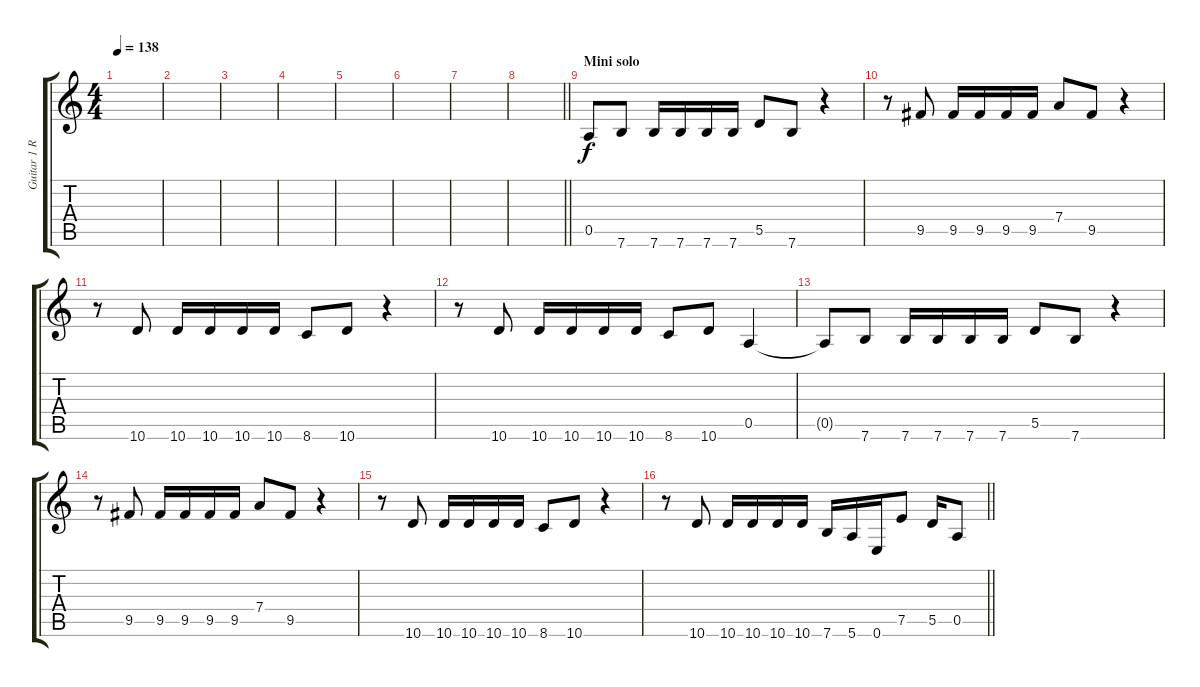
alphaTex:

\track ("Guitar 1 R" "Guitar 1 R") {instrument overdrivenguitar}
\staff {score tabs}
\tuning (E4 B3 G3 D3 A2 E2) {hide}
\ts (4 4)
\tempo 138
\clef g2
\ks c
|
|
|
|
|
|
|
\barLineRight lightlight
|
\section ("" "Mini solo")
0.5.8 7.6.8 7.6.16 7.6.16 7.6.16 7.6.16 5.5.8 7.6.8 r.4 |
r.8 9.5.8 9.5.16 9.5.16 9.5.16 9.5.16 7.4.8 9.5.8 r.4 |
r.8 10.6.8 10.6.16 10.6.16 10.6.16 10.6.16 8.6.8 10.6.8 r.4 |
r.8 10.6.8 10.6.16 10.6.16 10.6.16 10.6.16 8.6.8 10.6.8 0.5.4 |
0.5{t}.8 7.6.8 7.6.16 7.6.16 7.6.16 7.6.16 5.5.8 7.6.8 r.4 |
r.8 9.5.8 9.5.16 9.5.16 9.5.16 9.5.16 7.4.8 9.5.8 r.4 |
r.8 10.6.8 10.6.16 10.6.16 10.6.16 10.6.16 8.6.8 10.6.8 r.4 |
\barLineRight lightlight
r.8 10.6.8 10.6.16 10.6.16 10.6.16 10.6.16 7.6.16 5.6.16 0.6.16 7.5.8 5.5.16 0.5.8
